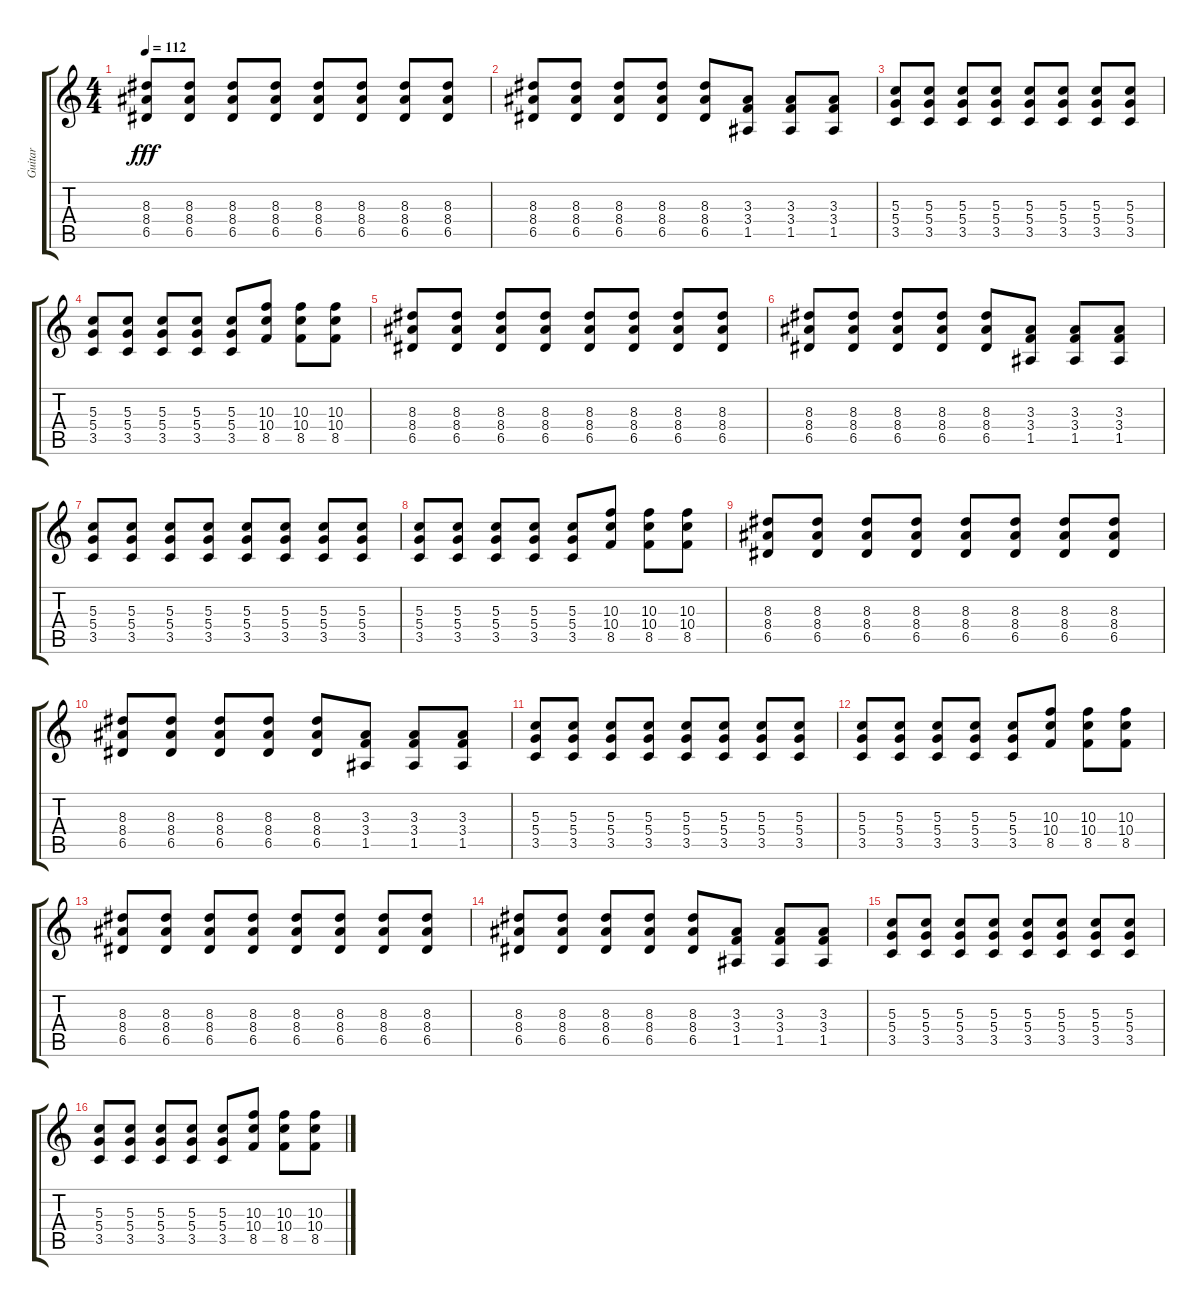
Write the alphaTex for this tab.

\track ("Guitar" "Guitar") {instrument acousticguitarnylon}
\staff {score tabs}
\tuning (E4 B3 G3 D3 A2 E2) {hide}
\ts (4 4)
\tempo 112
\clef g2
\ks c
(8.3 8.4 6.5).8{dy fff} (8.3 8.4 6.5).8 (8.3 8.4 6.5).8 (8.3 8.4 6.5).8 (8.3 8.4 6.5).8 (8.3 8.4 6.5).8 (8.3 8.4 6.5).8 (8.3 8.4 6.5).8 |
(8.3 8.4 6.5).8 (8.3 8.4 6.5).8 (8.3 8.4 6.5).8 (8.3 8.4 6.5).8 (8.3 8.4 6.5).8 (3.3 3.4 1.5).8 (3.3 3.4 1.5).8 (3.3 3.4 1.5).8 |
(5.3 5.4 3.5).8 (5.3 5.4 3.5).8 (5.3 5.4 3.5).8 (5.3 5.4 3.5).8 (5.3 5.4 3.5).8 (5.3 5.4 3.5).8 (5.3 5.4 3.5).8 (5.3 5.4 3.5).8 |
(5.3 5.4 3.5).8 (5.3 5.4 3.5).8 (5.3 5.4 3.5).8 (5.3 5.4 3.5).8 (5.3 5.4 3.5).8 (10.3 10.4 8.5).8 (10.3 10.4 8.5).8 (10.3 10.4 8.5).8 |
(8.3 8.4 6.5).8 (8.3 8.4 6.5).8 (8.3 8.4 6.5).8 (8.3 8.4 6.5).8 (8.3 8.4 6.5).8 (8.3 8.4 6.5).8 (8.3 8.4 6.5).8 (8.3 8.4 6.5).8 |
(8.3 8.4 6.5).8 (8.3 8.4 6.5).8 (8.3 8.4 6.5).8 (8.3 8.4 6.5).8 (8.3 8.4 6.5).8 (3.3 3.4 1.5).8 (3.3 3.4 1.5).8 (3.3 3.4 1.5).8 |
(5.3 5.4 3.5).8 (5.3 5.4 3.5).8 (5.3 5.4 3.5).8 (5.3 5.4 3.5).8 (5.3 5.4 3.5).8 (5.3 5.4 3.5).8 (5.3 5.4 3.5).8 (5.3 5.4 3.5).8 |
(5.3 5.4 3.5).8 (5.3 5.4 3.5).8 (5.3 5.4 3.5).8 (5.3 5.4 3.5).8 (5.3 5.4 3.5).8 (10.3 10.4 8.5).8 (10.3 10.4 8.5).8 (10.3 10.4 8.5).8 |
(8.3 8.4 6.5).8 (8.3 8.4 6.5).8 (8.3 8.4 6.5).8 (8.3 8.4 6.5).8 (8.3 8.4 6.5).8 (8.3 8.4 6.5).8 (8.3 8.4 6.5).8 (8.3 8.4 6.5).8 |
(8.3 8.4 6.5).8 (8.3 8.4 6.5).8 (8.3 8.4 6.5).8 (8.3 8.4 6.5).8 (8.3 8.4 6.5).8 (3.3 3.4 1.5).8 (3.3 3.4 1.5).8 (3.3 3.4 1.5).8 |
(5.3 5.4 3.5).8 (5.3 5.4 3.5).8 (5.3 5.4 3.5).8 (5.3 5.4 3.5).8 (5.3 5.4 3.5).8 (5.3 5.4 3.5).8 (5.3 5.4 3.5).8 (5.3 5.4 3.5).8 |
(5.3 5.4 3.5).8 (5.3 5.4 3.5).8 (5.3 5.4 3.5).8 (5.3 5.4 3.5).8 (5.3 5.4 3.5).8 (10.3 10.4 8.5).8 (10.3 10.4 8.5).8 (10.3 10.4 8.5).8 |
(8.3 8.4 6.5).8 (8.3 8.4 6.5).8 (8.3 8.4 6.5).8 (8.3 8.4 6.5).8 (8.3 8.4 6.5).8 (8.3 8.4 6.5).8 (8.3 8.4 6.5).8 (8.3 8.4 6.5).8 |
(8.3 8.4 6.5).8 (8.3 8.4 6.5).8 (8.3 8.4 6.5).8 (8.3 8.4 6.5).8 (8.3 8.4 6.5).8 (3.3 3.4 1.5).8 (3.3 3.4 1.5).8 (3.3 3.4 1.5).8 |
(5.3 5.4 3.5).8 (5.3 5.4 3.5).8 (5.3 5.4 3.5).8 (5.3 5.4 3.5).8 (5.3 5.4 3.5).8 (5.3 5.4 3.5).8 (5.3 5.4 3.5).8 (5.3 5.4 3.5).8 |
(5.3 5.4 3.5).8 (5.3 5.4 3.5).8 (5.3 5.4 3.5).8 (5.3 5.4 3.5).8 (5.3 5.4 3.5).8 (10.3 10.4 8.5).8 (10.3 10.4 8.5).8 (10.3 10.4 8.5).8
